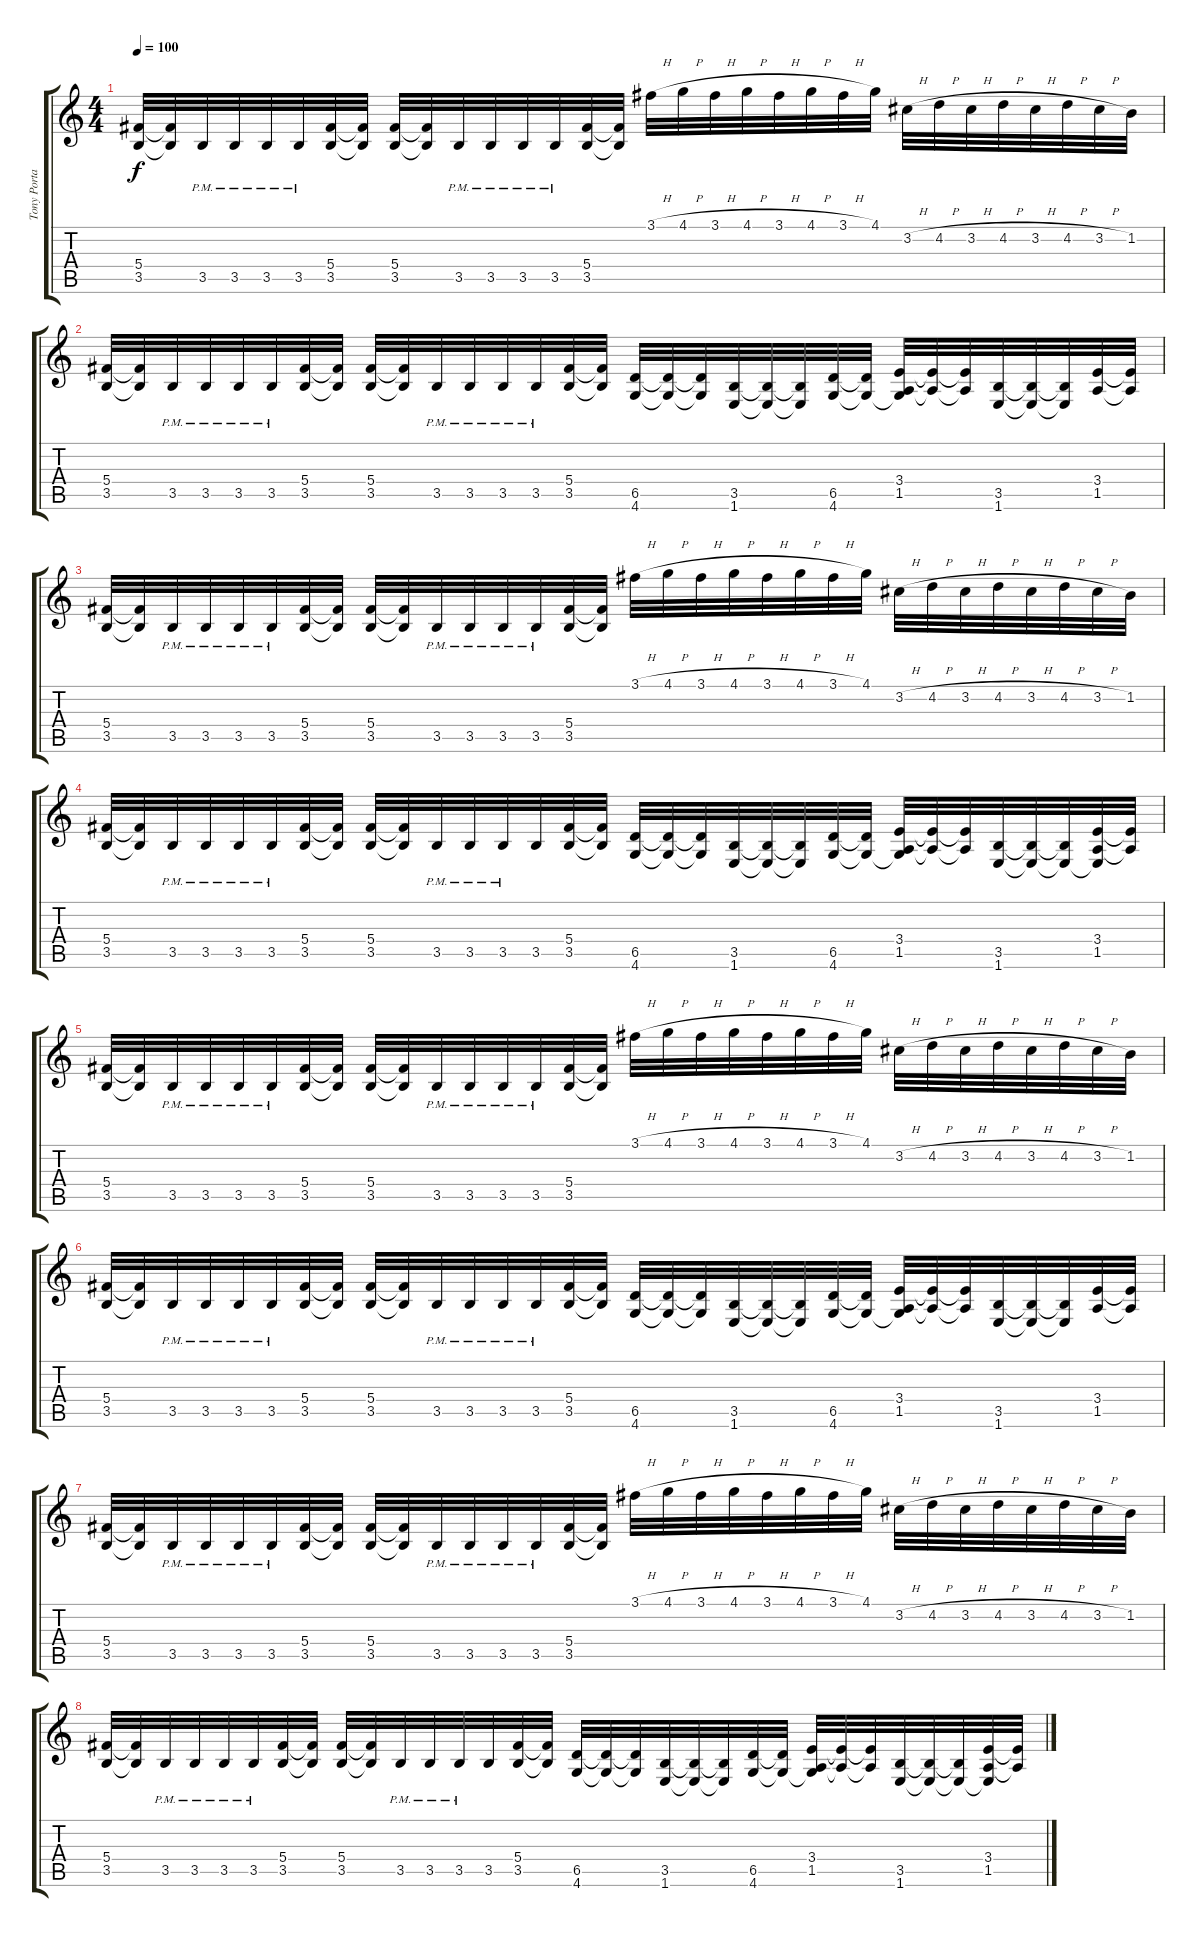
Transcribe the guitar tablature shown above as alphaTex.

\track ("Tony Portaro" "Tony Porta") {instrument overdrivenguitar}
\staff {score tabs}
\tuning (Eb4 Bb3 Gb3 Db3 Ab2 Eb2) {hide}
\ts (4 4)
\tempo 100
\clef g2
\ks c
(5.4 3.5).32{dy f} (5.4{t} 3.5{t}).32 3.5{pm}.32 3.5{pm}.32 3.5{pm}.32 3.5{pm}.32 (5.4 3.5).32 (5.4{t} 3.5{t}).32 (5.4 3.5).32 (5.4{t} 3.5{t}).32 3.5{pm}.32 3.5{pm}.32 3.5{pm}.32 3.5{pm}.32 (5.4 3.5).32 (5.4{t} 3.5{t}).32 3.1{h}.32 4.1{h}.32 3.1{h}.32 4.1{h}.32 3.1{h}.32 4.1{h}.32 3.1{h}.32 4.1.32 3.2{h}.32 4.2{h}.32 3.2{h}.32 4.2{h}.32 3.2{h}.32 4.2{h}.32 3.2{h}.32 1.2.32 |
(5.4 3.5).32 (5.4{t} 3.5{t}).32 3.5{pm}.32 3.5{pm}.32 3.5{pm}.32 3.5{pm}.32 (5.4 3.5).32 (5.4{t} 3.5{t}).32 (5.4 3.5).32 (5.4{t} 3.5{t}).32 3.5{pm}.32 3.5{pm}.32 3.5{pm}.32 3.5{pm}.32 (5.4 3.5).32 (5.4{t} 3.5{t}).32 (6.5 4.6).32 (6.5{t} 4.6{t}).32 (6.5{t} 4.6{t}).32 (3.5 1.6).32 (3.5{t} 1.6{t}).32 (3.5{t} 1.6{t}).32 (6.5 4.6).32 (6.5{t} 4.6{t}).32 (3.4 1.5 4.6{t}).32 (3.4{t} 1.5{t}).32 (3.4{t} 1.5{t}).32 (3.5 1.6).32 (3.5{t} 1.6{t}).32 (3.5{t} 1.6{t}).32 (3.4 1.5).32 (3.4{t} 1.5{t}).32 |
(5.4 3.5).32 (5.4{t} 3.5{t}).32 3.5{pm}.32 3.5{pm}.32 3.5{pm}.32 3.5{pm}.32 (5.4 3.5).32 (5.4{t} 3.5{t}).32 (5.4 3.5).32 (5.4{t} 3.5{t}).32 3.5{pm}.32 3.5{pm}.32 3.5{pm}.32 3.5{pm}.32 (5.4 3.5).32 (5.4{t} 3.5{t}).32 3.1{h}.32 4.1{h}.32 3.1{h}.32 4.1{h}.32 3.1{h}.32 4.1{h}.32 3.1{h}.32 4.1.32 3.2{h}.32 4.2{h}.32 3.2{h}.32 4.2{h}.32 3.2{h}.32 4.2{h}.32 3.2{h}.32 1.2.32 |
(5.4 3.5).32 (5.4{t} 3.5{t}).32 3.5{pm}.32 3.5{pm}.32 3.5{pm}.32 3.5{pm}.32 (5.4 3.5).32 (5.4{t} 3.5{t}).32 (5.4 3.5).32 (5.4{t} 3.5{t}).32 3.5{pm}.32 3.5{pm}.32 3.5{pm}.32 3.5.32 (5.4 3.5).32 (5.4{t} 3.5{t}).32 (6.5 4.6).32 (6.5{t} 4.6{t}).32 (6.5{t} 4.6{t}).32 (3.5 1.6).32 (3.5{t} 1.6{t}).32 (3.5{t} 1.6{t}).32 (6.5 4.6).32 (6.5{t} 4.6{t}).32 (3.4 1.5 4.6{t}).32 (3.4{t} 1.5{t}).32 (3.4{t} 1.5{t}).32 (3.5 1.6).32 (3.5{t} 1.6{t}).32 (3.5{t} 1.6{t}).32 (3.4 1.5 1.6{t}).32 (3.4{t} 1.5{t}).32 |
(5.4 3.5).32 (5.4{t} 3.5{t}).32 3.5{pm}.32 3.5{pm}.32 3.5{pm}.32 3.5{pm}.32 (5.4 3.5).32 (5.4{t} 3.5{t}).32 (5.4 3.5).32 (5.4{t} 3.5{t}).32 3.5{pm}.32 3.5{pm}.32 3.5{pm}.32 3.5{pm}.32 (5.4 3.5).32 (5.4{t} 3.5{t}).32 3.1{h}.32 4.1{h}.32 3.1{h}.32 4.1{h}.32 3.1{h}.32 4.1{h}.32 3.1{h}.32 4.1.32 3.2{h}.32 4.2{h}.32 3.2{h}.32 4.2{h}.32 3.2{h}.32 4.2{h}.32 3.2{h}.32 1.2.32 |
(5.4 3.5).32 (5.4{t} 3.5{t}).32 3.5{pm}.32 3.5{pm}.32 3.5{pm}.32 3.5{pm}.32 (5.4 3.5).32 (5.4{t} 3.5{t}).32 (5.4 3.5).32 (5.4{t} 3.5{t}).32 3.5{pm}.32 3.5{pm}.32 3.5{pm}.32 3.5{pm}.32 (5.4 3.5).32 (5.4{t} 3.5{t}).32 (6.5 4.6).32 (6.5{t} 4.6{t}).32 (6.5{t} 4.6{t}).32 (3.5 1.6).32 (3.5{t} 1.6{t}).32 (3.5{t} 1.6{t}).32 (6.5 4.6).32 (6.5{t} 4.6{t}).32 (3.4 1.5 4.6{t}).32 (3.4{t} 1.5{t}).32 (3.4{t} 1.5{t}).32 (3.5 1.6).32 (3.5{t} 1.6{t}).32 (3.5{t} 1.6{t}).32 (3.4 1.5).32 (3.4{t} 1.5{t}).32 |
(5.4 3.5).32 (5.4{t} 3.5{t}).32 3.5{pm}.32 3.5{pm}.32 3.5{pm}.32 3.5{pm}.32 (5.4 3.5).32 (5.4{t} 3.5{t}).32 (5.4 3.5).32 (5.4{t} 3.5{t}).32 3.5{pm}.32 3.5{pm}.32 3.5{pm}.32 3.5{pm}.32 (5.4 3.5).32 (5.4{t} 3.5{t}).32 3.1{h}.32 4.1{h}.32 3.1{h}.32 4.1{h}.32 3.1{h}.32 4.1{h}.32 3.1{h}.32 4.1.32 3.2{h}.32 4.2{h}.32 3.2{h}.32 4.2{h}.32 3.2{h}.32 4.2{h}.32 3.2{h}.32 1.2.32 |
(5.4 3.5).32 (5.4{t} 3.5{t}).32 3.5{pm}.32 3.5{pm}.32 3.5{pm}.32 3.5{pm}.32 (5.4 3.5).32 (5.4{t} 3.5{t}).32 (5.4 3.5).32 (5.4{t} 3.5{t}).32 3.5{pm}.32 3.5{pm}.32 3.5{pm}.32 3.5.32 (5.4 3.5).32 (5.4{t} 3.5{t}).32 (6.5 4.6).32 (6.5{t} 4.6{t}).32 (6.5{t} 4.6{t}).32 (3.5 1.6).32 (3.5{t} 1.6{t}).32 (3.5{t} 1.6{t}).32 (6.5 4.6).32 (6.5{t} 4.6{t}).32 (3.4 1.5 4.6{t}).32 (3.4{t} 1.5{t}).32 (3.4{t} 1.5{t}).32 (3.5 1.6).32 (3.5{t} 1.6{t}).32 (3.5{t} 1.6{t}).32 (3.4 1.5 1.6{t}).32 (3.4{t} 1.5{t}).32
